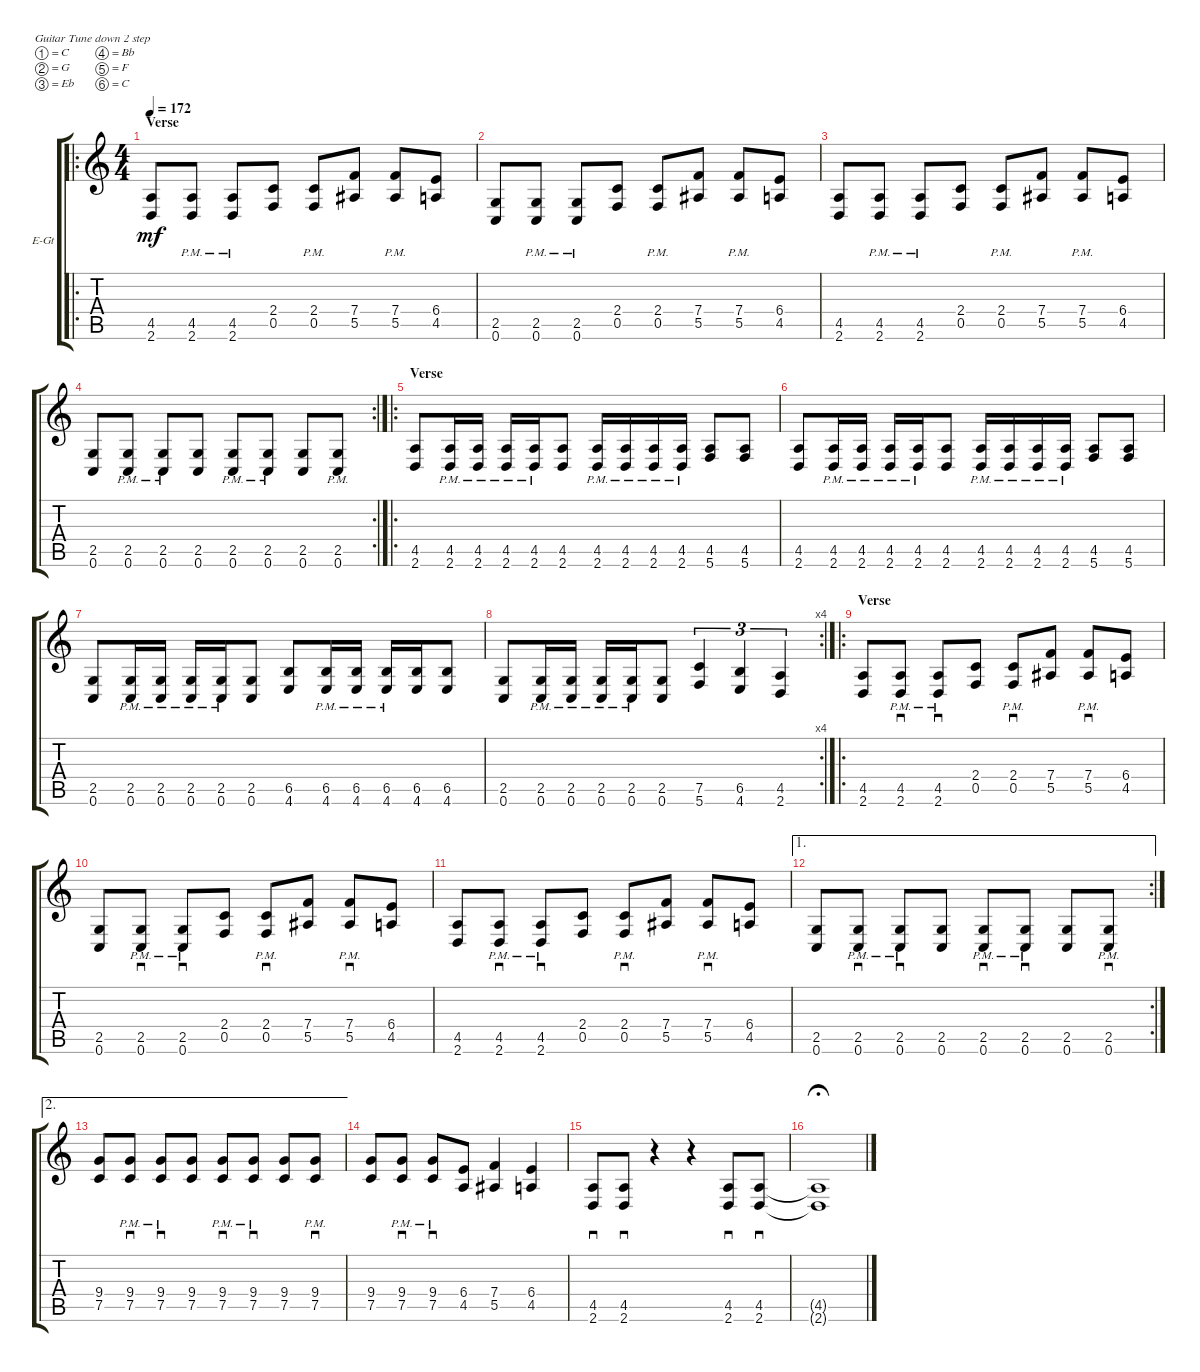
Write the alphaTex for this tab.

\bracketExtendMode groupsimilarinstruments
\firstSystemTrackNameOrientation horizontal
\otherSystemsTrackNameOrientation horizontal
\track ("Lead Guitar" "E-Gt") {instrument distortionguitar}
\staff {score tabs}
\tuning (C4 G3 Eb3 Bb2 F2 C2)
\ro
\ts (4 4)
\section ("" "Verse")
\tempo 172
\clef g2
\ks c
(2.6 4.5).8{dy mf} (2.6{pm} 4.5{pm}).8 (2.6{pm} 4.5{pm}).8 (0.5 2.4).8 (0.5{pm} 2.4{pm}).8 (5.5{acc #} 7.4).8 (5.5{pm acc #} 7.4{pm}).8 (4.5 6.4).8 |
(0.6 2.5).8 (0.6{pm} 2.5{pm}).8 (0.6{pm} 2.5{pm}).8 (0.5 2.4).8 (0.5{pm} 2.4{pm}).8 (5.5{acc #} 7.4).8 (5.5{pm acc #} 7.4{pm}).8 (4.5 6.4).8 |
(2.6 4.5).8 (2.6{pm} 4.5{pm}).8 (2.6{pm} 4.5{pm}).8 (0.5 2.4).8 (0.5{pm} 2.4{pm}).8 (5.5{acc #} 7.4).8 (5.5{pm acc #} 7.4{pm}).8 (4.5 6.4).8 |
\rc 2
(2.5 0.6).8 (2.5{pm} 0.6{pm}).8 (2.5{pm} 0.6{pm}).8 (2.5 0.6).8 (2.5{pm} 0.6{pm}).8 (2.5{pm} 0.6{pm}).8 (2.5 0.6).8 (2.5{pm} 0.6{pm}).8 |
\ro
\section ("" "Verse")
(2.6 4.5).8 (2.6{pm} 4.5{pm}).16 (2.6{pm} 4.5{pm}).16 (2.6{pm} 4.5{pm}).16 (2.6{pm} 4.5{pm}).16 (2.6 4.5).8 (2.6{pm} 4.5{pm}).16 (2.6{pm} 4.5{pm}).16 (2.6{pm} 4.5{pm}).16 (2.6{pm} 4.5{pm}).16 (5.6 4.5).8 (5.6 4.5).8 |
(2.6 4.5).8 (2.6{pm} 4.5{pm}).16 (2.6{pm} 4.5{pm}).16 (2.6{pm} 4.5{pm}).16 (2.6{pm} 4.5{pm}).16 (2.6 4.5).8 (2.6{pm} 4.5{pm}).16 (2.6{pm} 4.5{pm}).16 (2.6{pm} 4.5{pm}).16 (2.6{pm} 4.5{pm}).16 (5.6 4.5).8 (5.6 4.5).8 |
(0.6 2.5).8 (0.6{pm} 2.5{pm}).16 (0.6{pm} 2.5{pm}).16 (0.6{pm} 2.5{pm}).16 (0.6{pm} 2.5{pm}).16 (0.6 2.5).8 (4.6 6.5).8 (4.6{pm} 6.5{pm}).16 (4.6{pm} 6.5{pm}).16 (4.6{pm} 6.5{pm}).16 (4.6 6.5).16 (4.6 6.5).8 |
\rc 4
(0.6 2.5).8 (0.6{pm} 2.5{pm}).16 (0.6{pm} 2.5{pm}).16 (0.6{pm} 2.5{pm}).16 (0.6{pm} 2.5{pm}).16 (0.6 2.5).8 (5.6 7.5).4{tu (3 2)} (4.6 6.5).4{tu (3 2)} (2.6 4.5).4{tu (3 2)} |
\ro
\section ("" "Verse")
(2.6 4.5).8 (2.6{pm} 4.5{pm}).8{sd} (2.6{pm} 4.5{pm}).8{sd} (0.5 2.4).8 (0.5{pm} 2.4{pm}).8{sd} (5.5{acc #} 7.4).8 (5.5{pm acc #} 7.4{pm}).8{sd} (4.5 6.4).8 |
(0.6 2.5).8 (0.6{pm} 2.5{pm}).8{sd} (0.6{pm} 2.5{pm}).8{sd} (0.5 2.4).8 (0.5{pm} 2.4{pm}).8{sd} (5.5{acc #} 7.4).8 (5.5{pm acc #} 7.4{pm}).8{sd} (4.5 6.4).8 |
(2.6 4.5).8 (2.6{pm} 4.5{pm}).8{sd} (2.6{pm} 4.5{pm}).8{sd} (0.5 2.4).8 (0.5{pm} 2.4{pm}).8{sd} (5.5{acc #} 7.4).8 (5.5{pm acc #} 7.4{pm}).8{sd} (4.5 6.4).8 |
\ae 1
\rc 2
(2.5 0.6).8 (2.5{pm} 0.6{pm}).8{sd} (2.5{pm} 0.6{pm}).8{sd} (2.5 0.6).8 (2.5{pm} 0.6{pm}).8{sd} (2.5{pm} 0.6{pm}).8{sd} (2.5 0.6).8 (2.5{pm} 0.6{pm}).8{sd} |
\ae 2
(7.5 9.4).8 (7.5{pm} 9.4{pm}).8{sd} (7.5{pm} 9.4{pm}).8{sd} (7.5 9.4).8 (7.5{pm} 9.4{pm}).8{sd} (7.5{pm} 9.4{pm}).8{sd} (7.5 9.4).8 (7.5{pm} 9.4{pm}).8{sd} |
(7.5 9.4).8 (7.5{pm} 9.4{pm}).8{sd} (7.5{pm} 9.4{pm}).8{sd} (4.5 6.4).8 (5.5{acc #} 7.4).4 (4.5 6.4).4 |
(2.6 4.5).8{sd} (2.6 4.5).8{sd} r.4 r.4 (2.6 4.5).8{sd} (2.6 4.5).8{sd} |
(4.5{t} 2.6{t}).1{fermata (medium 1)}
